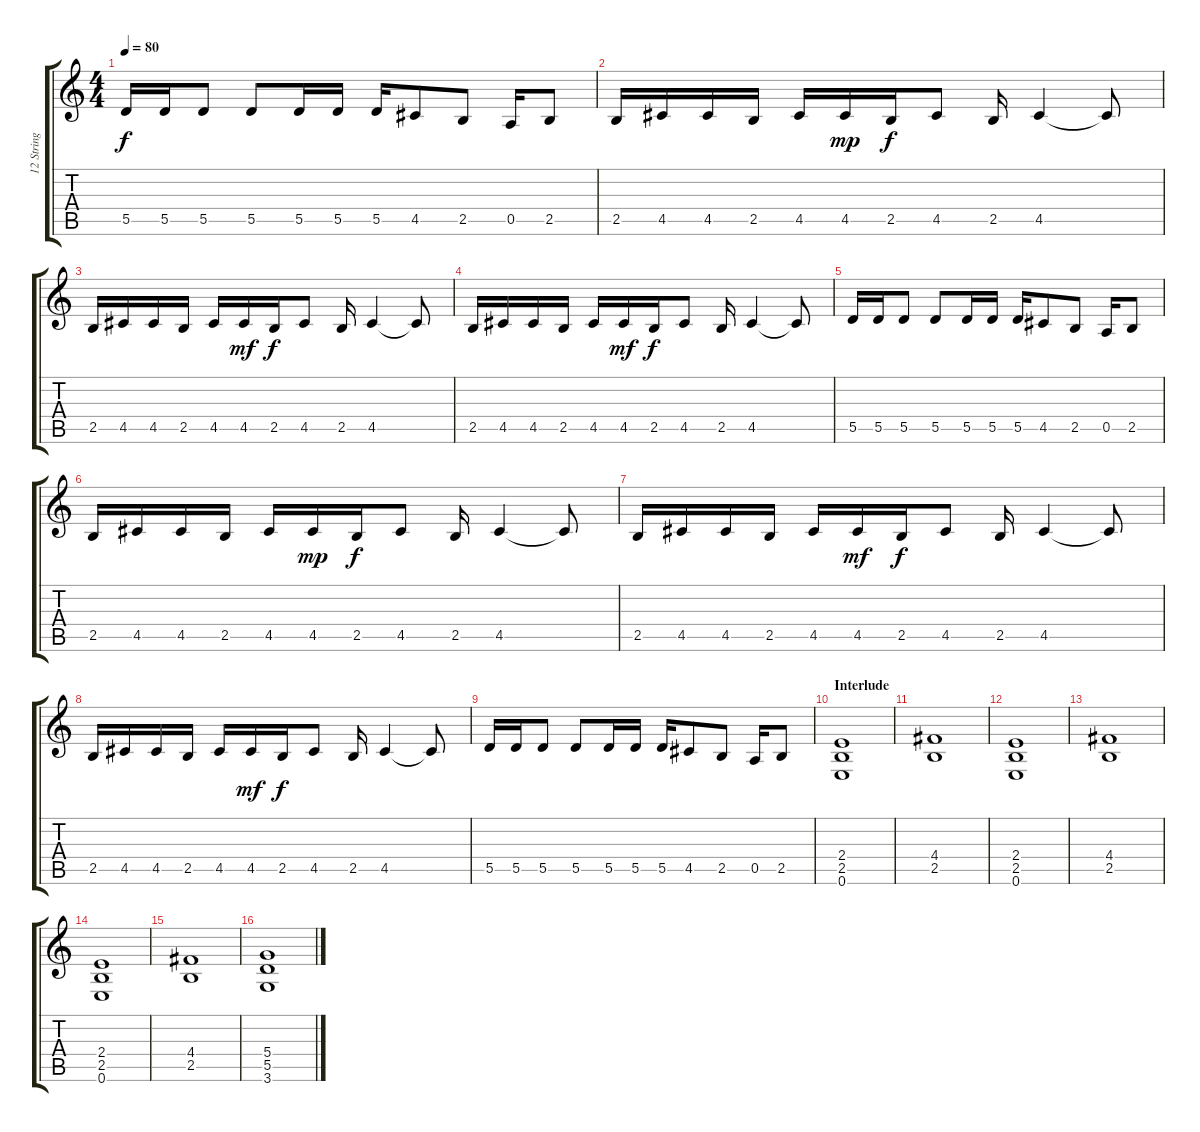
\track ("12 String" "12 String") {instrument acousticguitarsteel}
\staff {score tabs}
\tuning (E4 B3 G3 D3 A2 E2) {hide}
\ts (4 4)
\tempo 80
\clef g2
\ks c
5.5.16{dy f} 5.5.16 5.5.8 5.5.8 5.5.16 5.5.16 5.5.16 4.5.8 2.5.8 0.5.16 2.5.8 |
2.5.16 4.5.16 4.5.16 2.5.16 4.5.16 4.5.16{dy mp} 2.5.16{dy f} 4.5.8 2.5.16 4.5.4 4.5{t}.8 |
2.5.16 4.5.16 4.5.16 2.5.16 4.5.16 4.5.16{dy mf} 2.5.16{dy f} 4.5.8 2.5.16 4.5.4 4.5{t}.8 |
2.5.16 4.5.16 4.5.16 2.5.16 4.5.16 4.5.16{dy mf} 2.5.16{dy f} 4.5.8 2.5.16 4.5.4 4.5{t}.8 |
5.5.16 5.5.16 5.5.8 5.5.8 5.5.16 5.5.16 5.5.16 4.5.8 2.5.8 0.5.16 2.5.8 |
2.5.16 4.5.16 4.5.16 2.5.16 4.5.16 4.5.16{dy mp} 2.5.16{dy f} 4.5.8 2.5.16 4.5.4 4.5{t}.8 |
2.5.16 4.5.16 4.5.16 2.5.16 4.5.16 4.5.16{dy mf} 2.5.16{dy f} 4.5.8 2.5.16 4.5.4 4.5{t}.8 |
2.5.16 4.5.16 4.5.16 2.5.16 4.5.16 4.5.16{dy mf} 2.5.16{dy f} 4.5.8 2.5.16 4.5.4 4.5{t}.8 |
5.5.16 5.5.16 5.5.8 5.5.8 5.5.16 5.5.16 5.5.16 4.5.8 2.5.8 0.5.16 2.5.8 |
\section ("" "Interlude")
(2.4 2.5 0.6).1{instrument distortionguitar} |
(4.4 2.5).1 |
(2.4 2.5 0.6).1 |
(4.4 2.5).1 |
(2.4 2.5 0.6).1 |
(4.4 2.5).1 |
(5.4 5.5 3.6).1
